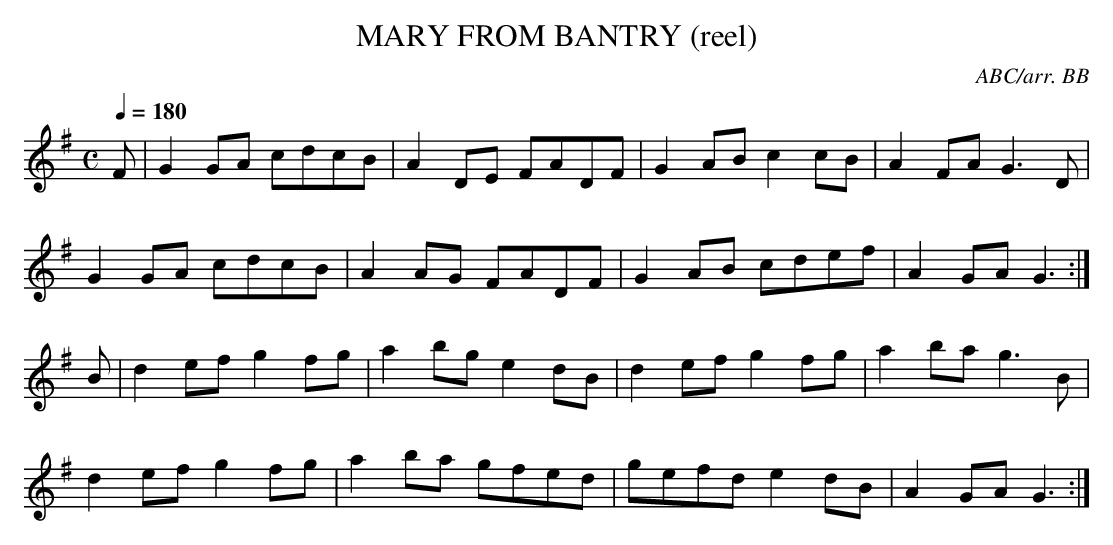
X:1
T:MARY FROM BANTRY (reel)
Q:1/4=180
C:ABC/arr. BB
M:C
L:1/8
K:G
F|G2GA cdcB|A2DE FADF|G2AB c2cB|A2FA G3D|
G2GA cdcB|A2AG FADF|G2AB cdef|A2GA G3 :|
B|d2ef g2fg|a2bg e2dB|d2ef g2fg|a2ba g3B|
d2ef g2fg|a2ba gfed|gefd e2dB|A2GA G3 :|
